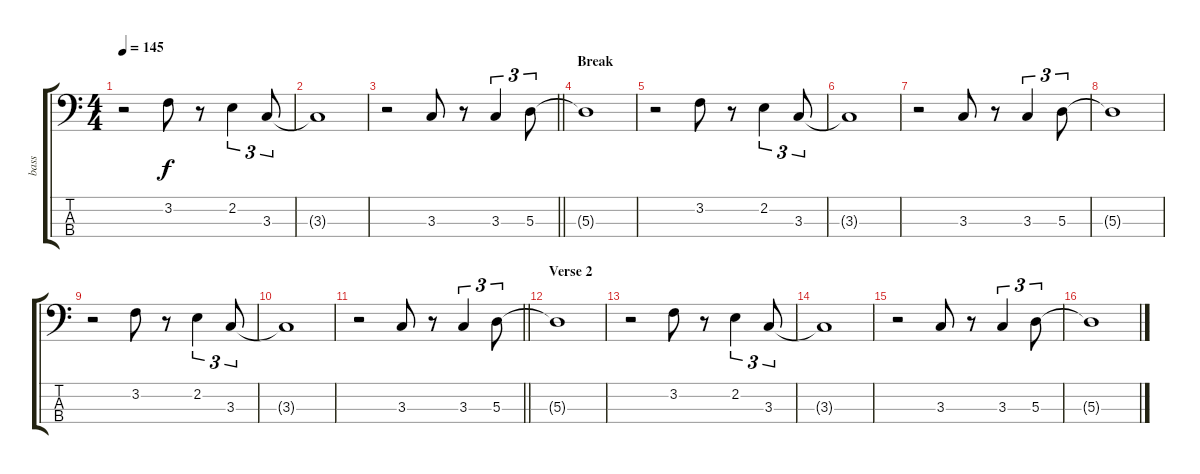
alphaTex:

\track ("bass" "bass") {instrument electricbassfinger}
\staff {score tabs}
\tuning (G2 D2 A1 E1) {hide}
\ts (4 4)
\tempo 145
\clef f4
\ks c
r.2{dy f} 3.2.8 r.8 2.2.4{tu (3 2)} 3.3.8{tu (3 2)} |
3.3{t}.1 |
\barLineRight lightlight
r.2 3.3.8 r.8 3.3.4{tu (3 2)} 5.3.8{tu (3 2)} |
\section ("" "Break")
5.3{t}.1 |
r.2 3.2.8 r.8 2.2.4{tu (3 2)} 3.3.8{tu (3 2)} |
3.3{t}.1 |
r.2 3.3.8 r.8 3.3.4{tu (3 2)} 5.3.8{tu (3 2)} |
5.3{t}.1 |
r.2 3.2.8 r.8 2.2.4{tu (3 2)} 3.3.8{tu (3 2)} |
3.3{t}.1 |
\barLineRight lightlight
r.2 3.3.8 r.8 3.3.4{tu (3 2)} 5.3.8{tu (3 2)} |
\section ("" "Verse 2")
5.3{t}.1 |
r.2 3.2.8 r.8 2.2.4{tu (3 2)} 3.3.8{tu (3 2)} |
3.3{t}.1 |
r.2 3.3.8 r.8 3.3.4{tu (3 2)} 5.3.8{tu (3 2)} |
5.3{t}.1
